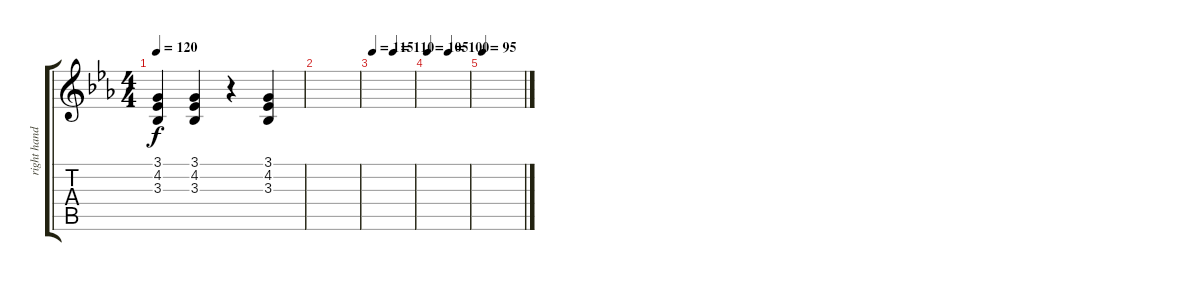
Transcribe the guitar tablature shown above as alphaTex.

\track ("right hand piano 2" "right hand") {instrument brightacousticpiano}
\staff {score tabs}
\tuning (E4 B3 G3 D3 A2 E2) {hide}
\ts (4 4)
\tempo 120
\clef g2
\ks eb
(3.1 4.2 3.3).4{dy f} (3.1 4.2 3.3).4 r.4 (3.1 4.2 3.3).4 |
|
\tempo 115
\tempo (110 0.5)
|
\tempo 105
\tempo (100 0.5)
|
\tempo 95
